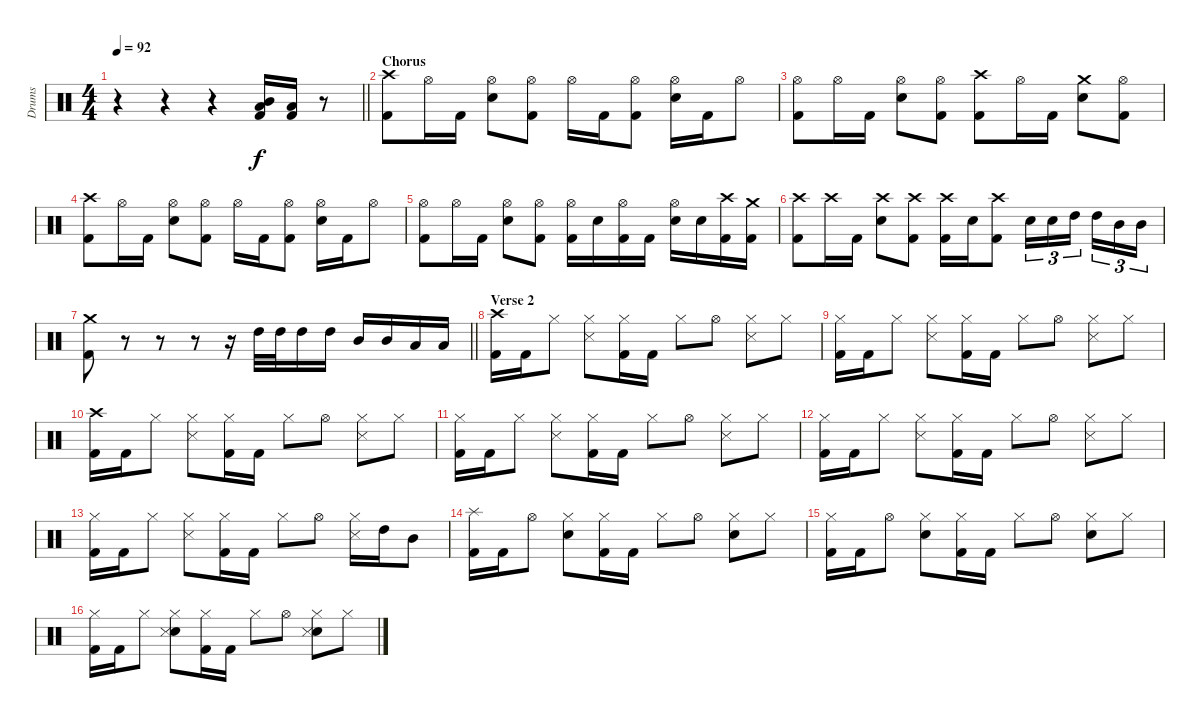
\track ("Drums" "Drums") {instrument percussion}
\staff {score}
\articulation defaults
\ts (4 4)
\tempo 92
\clef neutral
\barLineRight lightlight
\ks c
r.4{dy f} r.4 r.4 ("Mid Tom (hit)" "Low Floor Tom (hit)" "Kick (hit) 2").16 ("Low Floor Tom (hit)" "Kick (hit) 2").16 r.8 |
\section ("" "Chorus")
("Crash high (hit)" "Kick (hit) 2").8 "Hi-Hat (open)".16 "Kick (hit) 2".16 ("Hi-Hat (open)" "Snare (hit) 2").8 ("Hi-Hat (open)" "Kick (hit) 2").8 "Hi-Hat (open)".16 "Kick (hit) 2".16 ("Hi-Hat (open)" "Kick (hit) 2").8 ("Hi-Hat (open)" "Snare (hit) 2").16 "Kick (hit) 2".16 "Hi-Hat (open)".8 |
("Hi-Hat (open)" "Kick (hit) 2").8 "Hi-Hat (open)".16 "Kick (hit) 2".16 ("Hi-Hat (open)" "Snare (hit) 2").8 ("Hi-Hat (open)" "Kick (hit) 2").8 ("Crash high (hit)" "Kick (hit) 2").8 "Hi-Hat (open)".16 "Kick (hit) 2".16 ("Crash medium (hit)" "Snare (hit) 2").8 ("Hi-Hat (open)" "Kick (hit) 2").8 |
("Crash high (hit)" "Kick (hit) 2").8 "Hi-Hat (open)".16 "Kick (hit) 2".16 ("Hi-Hat (open)" "Snare (hit) 2").8 ("Hi-Hat (open)" "Kick (hit) 2").8 "Hi-Hat (open)".16 "Kick (hit) 2".16 ("Hi-Hat (open)" "Kick (hit) 2").8 ("Hi-Hat (open)" "Snare (hit) 2").16 "Kick (hit) 2".16 "Hi-Hat (open)".8 |
("Hi-Hat (open)" "Kick (hit) 2").8 "Hi-Hat (open)".16 "Kick (hit) 2".16 ("Hi-Hat (open)" "Snare (hit) 2").8 ("Hi-Hat (open)" "Kick (hit) 2").8 ("Hi-Hat (open)" "Kick (hit) 2").16 "Snare (hit) 2".16 ("Hi-Hat (open)" "Kick (hit) 2").16 "Kick (hit) 2".16 ("Hi-Hat (open)" "Snare (hit) 2").16 "Snare (hit) 2".16 ("Crash high (hit)" "Kick (hit) 2").16 ("Crash medium (hit)" "Kick (hit) 2").16 |
("Crash high (hit)" "Kick (hit) 2").8 "Crash high (hit)".16 "Kick (hit) 2".16 ("Crash high (hit)" "Snare (hit) 2").8 ("Crash high (hit)" "Kick (hit) 2").8 ("Crash high (hit)" "Kick (hit) 2").16 "Snare (hit) 2".16 ("Crash high (hit)" "Kick (hit) 2").8 "Snare (hit) 2".16{tu (3 2)} "Snare (hit) 2".16{tu (3 2)} "High Tom (hit)".16{tu (3 2) beam splitsecondary} "High Tom (hit)".16{tu (3 2)} "Mid Tom (hit)".16{tu (3 2)} "Mid Tom (hit)".16{tu (3 2)} |
\barLineRight lightlight
("Crash medium (hit)" "Kick (hit) 2").8 r.8 r.8 r.8 r.16 "High Tom (hit)".32 "High Tom (hit)".32 "High Tom (hit)".16 "High Tom (hit)".16 "Mid Tom (hit)".16 "Mid Tom (hit)".16 "Low Floor Tom (hit)".16 "Low Floor Tom (hit)".16 |
\section ("" "Verse 2")
("Crash high (hit)" "Kick (hit) 2").16 "Kick (hit) 2".16 "Hi-Hat (closed)".8 ("Hi-Hat (closed)" "Snare (side stick) 3").8 ("Hi-Hat (closed)" "Kick (hit) 2").16 "Kick (hit) 2".16 "Hi-Hat (closed)".8 "Hi-Hat (open)".8 ("Hi-Hat (closed)" "Snare (side stick) 3").8 "Hi-Hat (closed)".8 |
("Hi-Hat (closed)" "Kick (hit) 2").16 "Kick (hit) 2".16 "Hi-Hat (closed)".8 ("Hi-Hat (closed)" "Snare (side stick) 3").8 ("Hi-Hat (closed)" "Kick (hit) 2").16 "Kick (hit) 2".16 "Hi-Hat (closed)".8 "Hi-Hat (open)".8 ("Hi-Hat (closed)" "Snare (side stick) 3").8 "Hi-Hat (closed)".8 |
("Crash high (hit)" "Kick (hit) 2").16 "Kick (hit) 2".16 "Hi-Hat (closed)".8 ("Hi-Hat (closed)" "Snare (side stick) 3").8 ("Hi-Hat (closed)" "Kick (hit) 2").16 "Kick (hit) 2".16 "Hi-Hat (closed)".8 "Hi-Hat (open)".8 ("Hi-Hat (closed)" "Snare (side stick) 3").8 "Hi-Hat (closed)".8 |
("Hi-Hat (closed)" "Kick (hit) 2").16 "Kick (hit) 2".16 "Hi-Hat (closed)".8 ("Hi-Hat (closed)" "Snare (side stick) 3").8 ("Hi-Hat (closed)" "Kick (hit) 2").16 "Kick (hit) 2".16 "Hi-Hat (closed)".8 "Hi-Hat (open)".8 ("Hi-Hat (closed)" "Snare (side stick) 3").8 "Hi-Hat (closed)".8 |
("Hi-Hat (closed)" "Kick (hit) 2").16 "Kick (hit) 2".16 "Hi-Hat (closed)".8 ("Hi-Hat (closed)" "Snare (side stick) 3").8 ("Hi-Hat (closed)" "Kick (hit) 2").16 "Kick (hit) 2".16 "Hi-Hat (closed)".8 "Hi-Hat (open)".8 ("Hi-Hat (closed)" "Snare (side stick) 3").8 "Hi-Hat (closed)".8 |
("Hi-Hat (closed)" "Kick (hit) 2").16 "Kick (hit) 2".16 "Hi-Hat (closed)".8 ("Hi-Hat (closed)" "Snare (side stick) 3").8 ("Hi-Hat (closed)" "Kick (hit) 2").16 "Kick (hit) 2".16 "Hi-Hat (closed)".8 "Hi-Hat (open)".8 ("Hi-Hat (closed)" "Snare (side stick) 3").16 "High Tom (hit)".16 "Mid Tom (hit)".8 |
("Splash (hit)" "Kick (hit) 2").16 "Kick (hit) 2".16 "Hi-Hat (open)".8 ("Hi-Hat (closed)" "Electric Snare (hit)").8 ("Hi-Hat (closed)" "Kick (hit) 2").16 "Kick (hit) 2".16 "Hi-Hat (closed)".8 "Hi-Hat (open)".8 ("Hi-Hat (closed)" "Electric Snare (hit)").8 "Hi-Hat (closed)".8 |
("Hi-Hat (closed)" "Kick (hit) 2").16 "Kick (hit) 2".16 "Hi-Hat (open)".8 ("Hi-Hat (closed)" "Electric Snare (hit)").8 ("Hi-Hat (closed)" "Kick (hit) 2").16 "Kick (hit) 2".16 "Hi-Hat (closed)".8 "Hi-Hat (open)".8 ("Hi-Hat (closed)" "Electric Snare (hit)").8 "Hi-Hat (closed)".8 |
("Hi-Hat (closed)" "Kick (hit) 2").16 "Kick (hit) 2".16 "Hi-Hat (closed)".8 ("Hi-Hat (closed)" "Electric Snare (hit)" "Snare (side stick) 3").8 ("Hi-Hat (closed)" "Kick (hit) 2").16 "Kick (hit) 2".16 "Hi-Hat (closed)".8 "Hi-Hat (open)".8 ("Hi-Hat (closed)" "Electric Snare (hit)" "Snare (side stick) 3").8 "Hi-Hat (closed)".8
